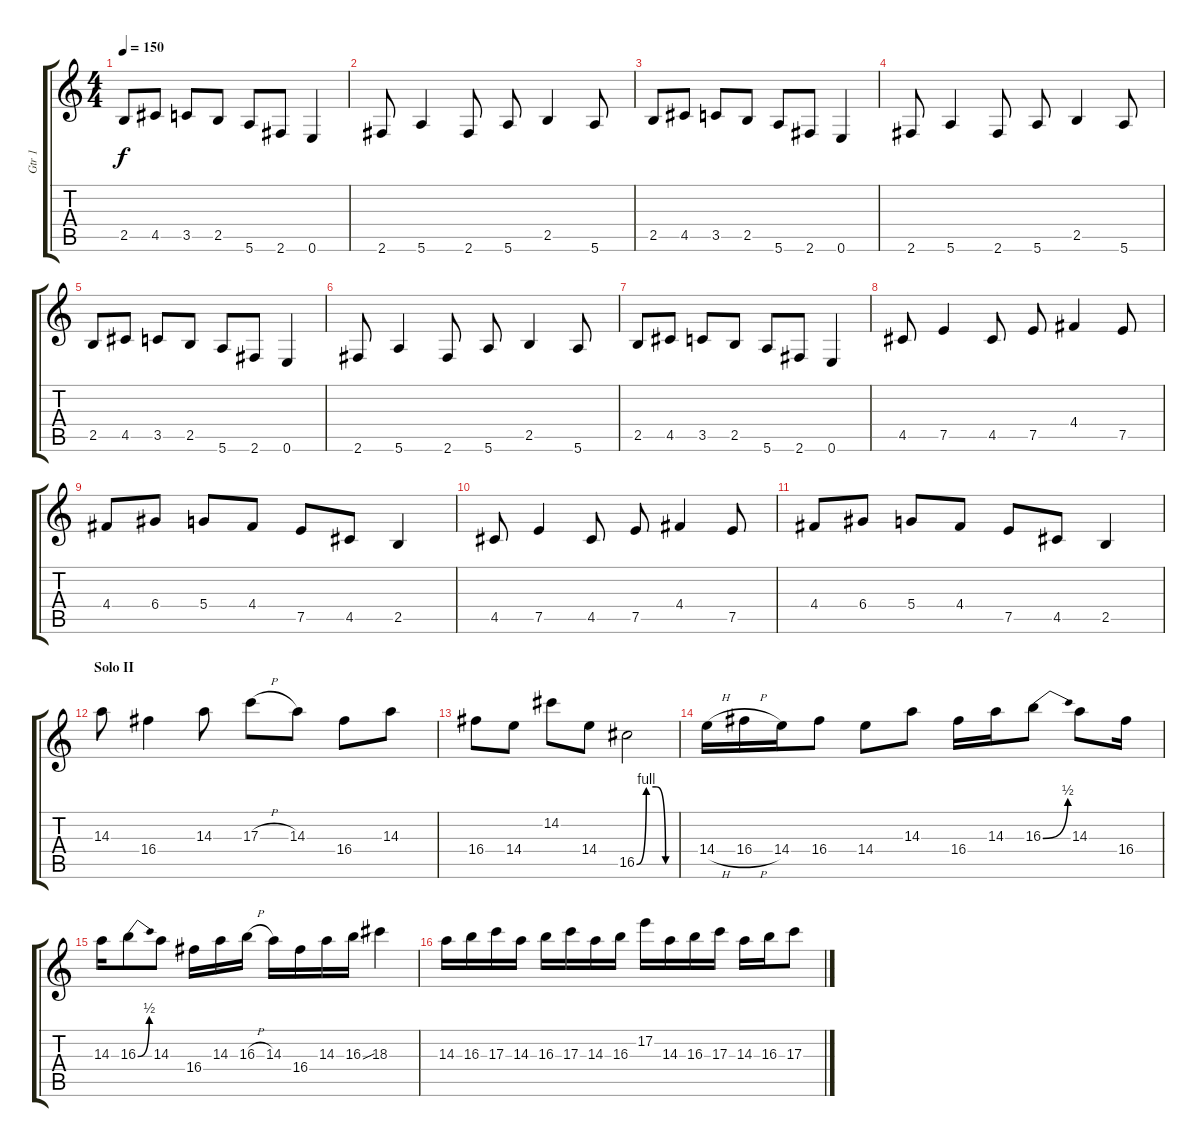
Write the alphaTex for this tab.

\track ("Gtr 1" "Gtr 1") {instrument overdrivenguitar}
\staff {score tabs}
\tuning (E4 B3 G3 D3 A2 E2) {hide}
\ts (4 4)
\tempo 150
\clef g2
\ks c
2.5.8{dy f} 4.5.8 3.5.8 2.5.8 5.6.8 2.6.8 0.6.4 |
2.6.8 5.6.4 2.6.8 5.6.8 2.5.4 5.6.8 |
2.5.8 4.5.8 3.5.8 2.5.8 5.6.8 2.6.8 0.6.4 |
2.6.8 5.6.4 2.6.8 5.6.8 2.5.4 5.6.8 |
2.5.8 4.5.8 3.5.8 2.5.8 5.6.8 2.6.8 0.6.4 |
2.6.8 5.6.4 2.6.8 5.6.8 2.5.4 5.6.8 |
2.5.8 4.5.8 3.5.8 2.5.8 5.6.8 2.6.8 0.6.4 |
4.5.8 7.5.4 4.5.8 7.5.8 4.4.4 7.5.8 |
4.4.8 6.4.8 5.4.8 4.4.8 7.5.8 4.5.8 2.5.4 |
4.5.8 7.5.4 4.5.8 7.5.8 4.4.4 7.5.8 |
4.4.8 6.4.8 5.4.8 4.4.8 7.5.8 4.5.8 2.5.4 |
\section ("" "Solo II")
14.3.8 16.4.4 14.3.8 17.3{h}.8 14.3.8 16.4.8 14.3.8 |
16.4.8 14.4.8 14.2.8 14.4.8 16.5{be (custom 0 0 15 4 30 4 45 0 60 0)}.2 |
14.4{h}.16 16.4{h}.16 14.4.16 16.4.8 14.4.8 14.3.8 16.4.16 14.3.16 16.3{be (bend 0 0 60 2)}.8 14.3.8 16.4.16 |
14.3.16 16.3{be (bend 0 0 60 2)}.8 14.3.8 16.4.16 14.3.16 16.3{h}.16 14.3.16 16.4.16 14.3.16 16.3{sou}.16 18.3.4 |
14.3.16 16.3.16 17.3.16 14.3.16 16.3.16 17.3.16 14.3.16 16.3.16 17.2.16 14.3.16 16.3.16 17.3.16 14.3.16 16.3.16 17.3.8
